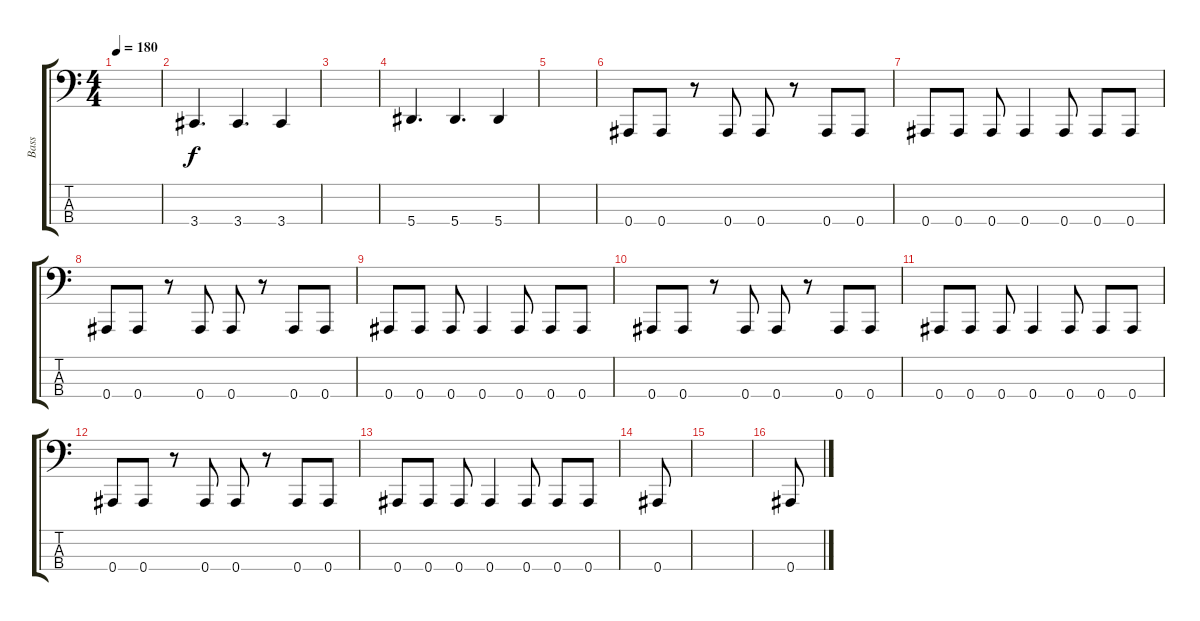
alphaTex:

\track ("Bass" "Bass") {instrument electricbasspick bank 255}
\staff {score tabs}
\tuning (Eb2 Bb1 F1 Bb0) {hide}
\ts (4 4)
\tempo 180
\clef f4
\ks c
|
3.4.4{d} 3.4.4{d} 3.4.4 |
|
5.4.4{d} 5.4.4{d} 5.4.4 |
|
0.4.8 0.4.8 r.8 0.4.8 0.4.8 r.8 0.4.8 0.4.8 |
0.4.8 0.4.8 0.4.8 0.4.4 0.4.8 0.4.8 0.4.8 |
0.4.8 0.4.8 r.8 0.4.8 0.4.8 r.8 0.4.8 0.4.8 |
0.4.8 0.4.8 0.4.8 0.4.4 0.4.8 0.4.8 0.4.8 |
0.4.8 0.4.8 r.8 0.4.8 0.4.8 r.8 0.4.8 0.4.8 |
0.4.8 0.4.8 0.4.8 0.4.4 0.4.8 0.4.8 0.4.8 |
0.4.8 0.4.8 r.8 0.4.8 0.4.8 r.8 0.4.8 0.4.8 |
0.4.8 0.4.8 0.4.8 0.4.4 0.4.8 0.4.8 0.4.8 |
0.4.8 |
|
0.4.8
